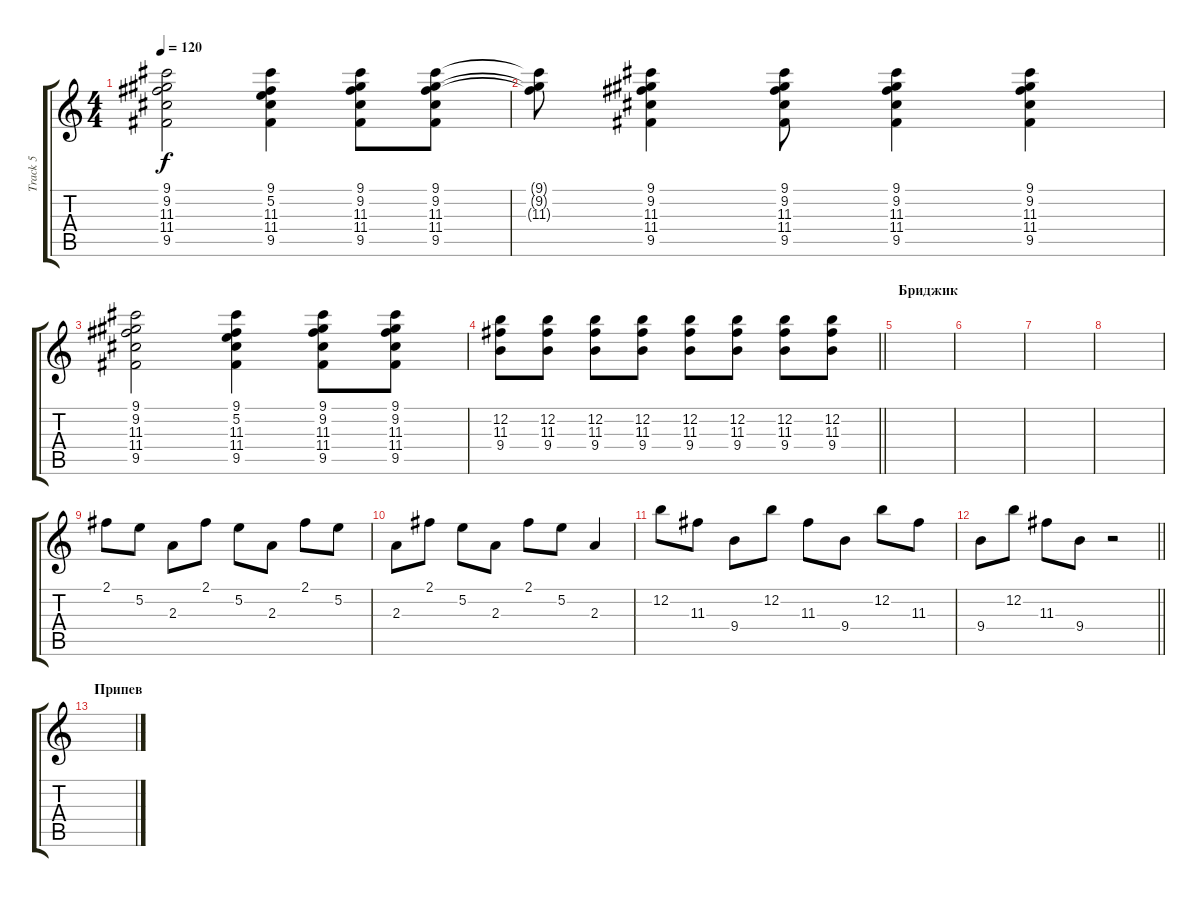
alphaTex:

\track ("Track 5" "Track 5") {instrument acousticguitarsteel}
\staff {score tabs}
\tuning (E4 B3 G3 D3 A2 E2) {hide}
\ts (4 4)
\tempo 120
\clef g2
\ks c
(9.1 9.2 11.3 11.4 9.5).2{dy f} (9.1 5.2 11.3 11.4 9.5).4 (9.1 9.2 11.3 11.4 9.5).8 (9.1 9.2 11.3 11.4 9.5).8 |
(9.1{t} 9.2{t} 11.3{t}).8 (9.1 9.2 11.3 11.4 9.5).4 (9.1 9.2 11.3 11.4 9.5).8 (9.1 9.2 11.3 11.4 9.5).4 (9.1 9.2 11.3 11.4 9.5).4 |
(9.1 9.2 11.3 11.4 9.5).2 (9.1 5.2 11.3 11.4 9.5).4 (9.1 9.2 11.3 11.4 9.5).8 (9.1 9.2 11.3 11.4 9.5).8 |
\barLineRight lightlight
(12.2 11.3 9.4).8 (12.2 11.3 9.4).8 (12.2 11.3 9.4).8 (12.2 11.3 9.4).8 (12.2 11.3 9.4).8 (12.2 11.3 9.4).8 (12.2 11.3 9.4).8 (12.2 11.3 9.4).8 |
\section ("" "Бриджик")
|
|
|
|
2.1.8 5.2.8 2.3.8 2.1.8 5.2.8 2.3.8 2.1.8 5.2.8 |
2.3.8 2.1.8 5.2.8 2.3.8 2.1.8 5.2.8 2.3.4 |
12.2.8 11.3.8 9.4.8 12.2.8 11.3.8 9.4.8 12.2.8 11.3.8 |
\barLineRight lightlight
9.4.8 12.2.8 11.3.8 9.4.8 r.2 |
\section ("" "Припев")
